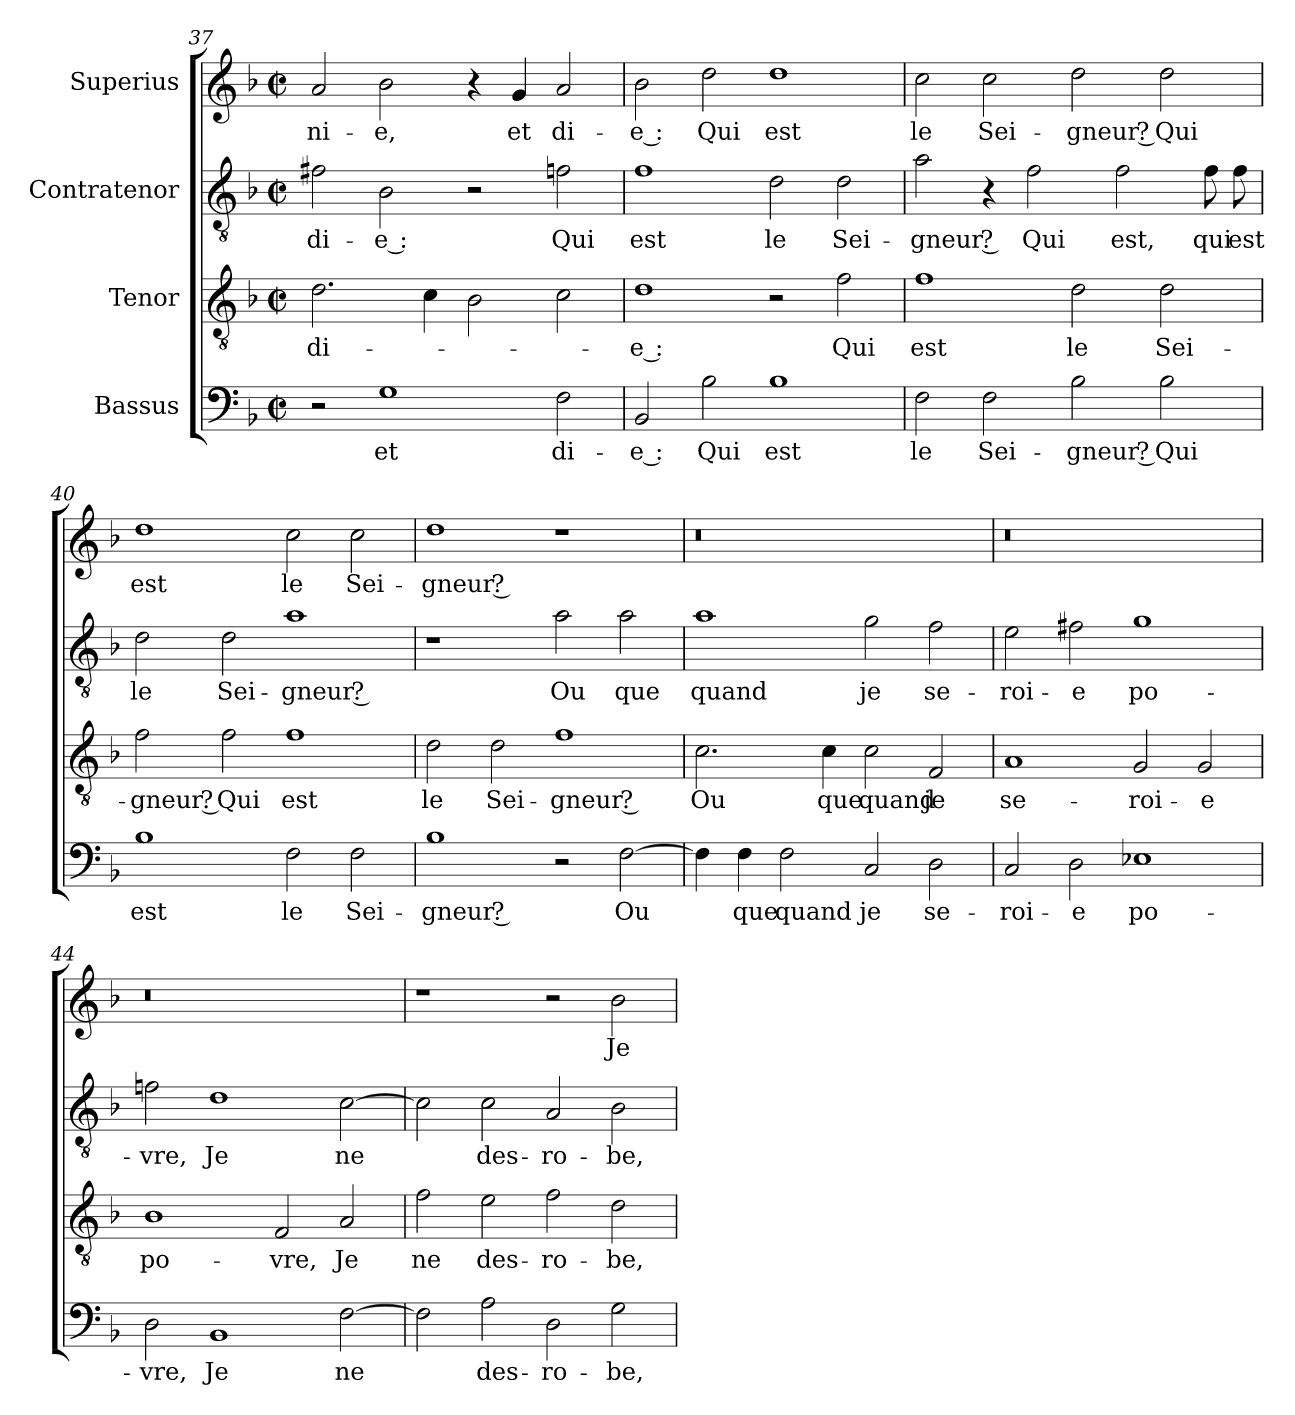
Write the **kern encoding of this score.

**kern	**text	**kern	**text	**kern	**text	**kern	**text
*part4	*part4	*part3	*part3	*part2	*part2	*part1	*part1
*staff4	*staff4	*staff3	*staff3	*staff2	*staff2	*staff1	*staff1
*I"Bassus	*	*I"Tenor	*	*I"Contratenor	*	*I"Superius	*
!!LO:PB:g=z
*clefF4	*	*clefGv2	*	*clefGv2	*	*clefG2	*
*k[b-]	*	*k[b-]	*	*k[b-]	*	*k[b-]	*
*F:	*	*F:	*	*F:	*	*F:	*
*M2/2	*	*M2/2	*	*M2/2	*	*M2/2	*
*met(c|)	*	*met(c|)	*	*met(c|)	*	*met(c|)	*
=37	=37	=37	=37	=37	=37	=37	=37
2r	.	2.d\	di-	2f#X\	di-	2a/	-ni-
1G\	et	.	.	2B-\	-e :	2b-\	-e,
.	.	4c\	.	.	.	.	.
.	.	2B-\	.	2r	.	4r	.
.	.	.	.	.	.	4g/	et
2F\	di-	2c\	.	2fn\	Qui	2a/	di-
=38	=38	=38	=38	=38	=38	=38	=38
2BB-/	-e :	1d\	-e :	1f\	est	2b-\	-e :
2B-\	Qui	.	.	.	.	2dd\	Qui
1B-\	est	2r	.	2d\	le	1dd\	est
.	.	2f\	Qui	2d\	Sei-	.	.
=39	=39	=39	=39	=39	=39	=39	=39
2F\	le	1f\	est	2a\	-gneur ?	2cc\	le
2F\	Sei-	.	.	4r	.	2cc\	Sei-
.	.	.	.	2f\	Qui	.	.
2B-\	-gneur ?	2d\	le	.	.	2dd\	-gneur ?
.	.	.	.	2f\	est,	.	.
2B-\	Qui	2d\	Sei-	.	.	2dd\	Qui
.	.	.	.	8f\	qui	.	.
.	.	.	.	8f\	est	.	.
=40	=40	=40	=40	=40	=40	=40	=40
1B-\	est	2f\	-gneur ?	2d\	le	1dd\	est
.	.	2f\	Qui	2d\	Sei-	.	.
2F\	le	1f\	est	1a\	-gneur ?	2cc\	le
2F\	Sei-	.	.	.	.	2cc\	Sei-
=41	=41	=41	=41	=41	=41	=41	=41
1B-\	-gneur ?	2d\	le	1r	.	1dd\	-gneur ?
.	.	2d\	Sei-	.	.	.	.
2r	.	1f\	-gneur ?	2a\	Ou	1r	.
[2F\	Ou	.	.	2a\	que	.	.
!!LO:LB:g=z
=42	=42	=42	=42	=42	=42	=42	=42
!	!	!	!	!	!	!LO:N:vis=0	!
4F\]	.	2.c\	Ou	1a\	quand	1r	.
4F\	que	.	.	.	.	.	.
2F\	quand	.	.	.	.	.	.
.	.	4c\	que	.	.	.	.
2C/	je	2c\	quand	2g\	je	1ryy	.
2D\	se-	2F/	je	2f\	se-	.	.
=43	=43	=43	=43	=43	=43	=43	=43
!	!	!	!	!	!	!LO:N:vis=0	!
2C/	-roi-	1A/	se-	2e\	-roi-	1r	.
2D\	-e	.	.	2f#X\	-e	.	.
1E-X\	po-	2G/	-roi-	1g\	po-	1ryy	.
.	.	2G/	-e	.	.	.	.
=44	=44	=44	=44	=44	=44	=44	=44
!	!	!	!	!	!	!LO:N:vis=0	!
2D\	-vre,	1B-\	po-	2fn\	-vre,	1r	.
1BB-/	Je	.	.	1d\	Je	.	.
.	.	2F/	-vre,	.	.	1ryy	.
[2F\	ne	2A/	Je	[2c\	ne	.	.
=45	=45	=45	=45	=45	=45	=45	=45
2F\]	.	2f\	ne	2c\]	.	1r	.
2A\	des-	2e\	des-	2c\	des-	.	.
2D\	-ro-	2f\	-ro-	2A/	-ro-	2r	.
2G\	-be,	2d\	-be,	2B-\	-be,	2b-\	Je
=	=	=	=	=	=	=	=
*-	*-	*-	*-	*-	*-	*-	*-
